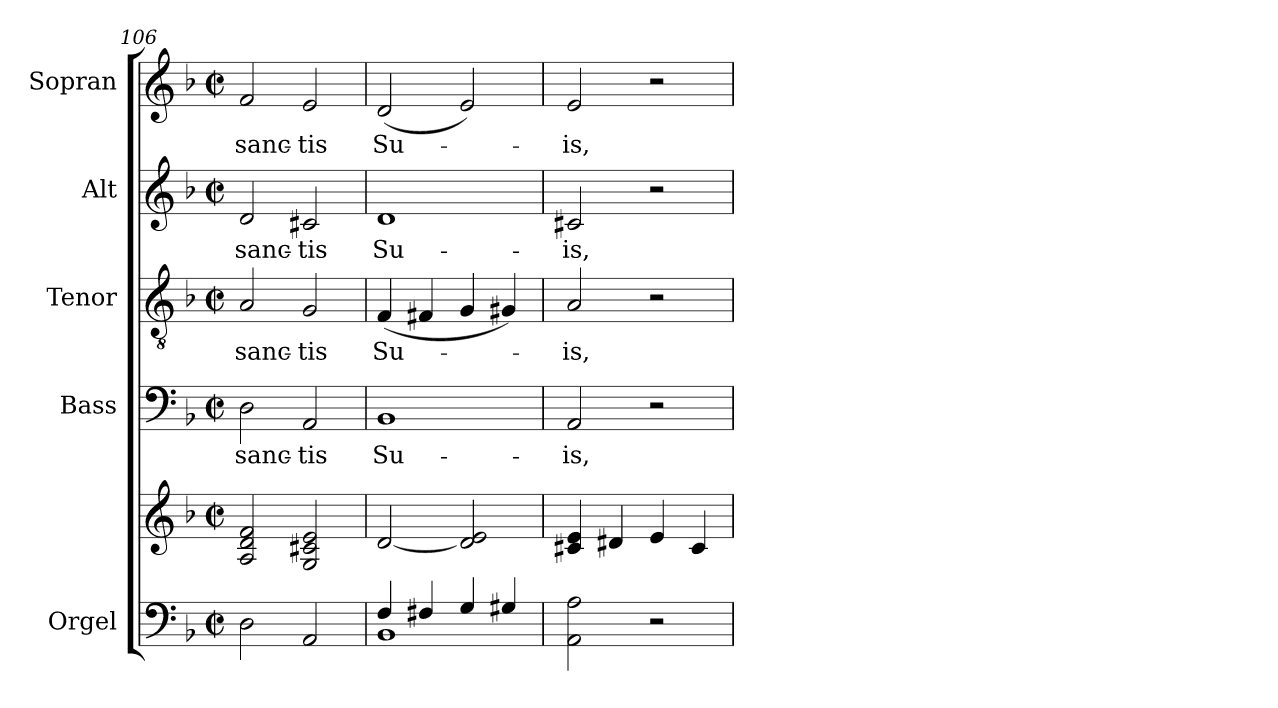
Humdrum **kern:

**kern	**kern	**kern	**text	**kern	**text	**kern	**text	**kern	**text
*part5	*part5	*part4	*part4	*part3	*part3	*part2	*part2	*part1	*part1
*staff6	*staff5	*staff4	*staff4	*staff3	*staff3	*staff2	*staff2	*staff1	*staff1
*I"Orgel	*	*I"Bass	*	*I"Tenor	*	*I"Alt	*	*I"Sopran	*
*I'Org.	*	*I'B.	*	*I'T.	*	*I'A.	*	*I'S.	*
*clefF4	*clefG2	*clefF4	*	*clefGv2	*	*clefG2	*	*clefG2	*
*k[b-]	*k[b-]	*k[b-]	*	*k[b-]	*	*k[b-]	*	*k[b-]	*
*F:	*F:	*F:	*	*F:	*	*F:	*	*F:	*
*M2/2	*M2/2	*M2/2	*	*M2/2	*	*M2/2	*	*M2/2	*
*met(c|)	*met(c|)	*met(c|)	*	*met(c|)	*	*met(c|)	*	*met(c|)	*
=106	=106	=106	=106	=106	=106	=106	=106	=106	=106
!	!	!	!LO:LY:b	!	!LO:LY:b	!	!LO:LY:b	!	!LO:LY:b
2D\	2A/ 2d/ 2f/	2D\	sanc-	2A/	sanc-	2d/	sanc-	2f/	sanc-
!	!	!	!LO:LY:b	!	!LO:LY:b	!	!LO:LY:b	!	!LO:LY:b
2AA/	2G/ 2c#X/ 2e/	2AA/	-tis	2G/	-tis	2c#X/	-tis	2e/	-tis
=107	=107	=107	=107	=107	=107	=107	=107	=107	=107
*^	*	*	*	*	*	*	*	*	*
!	!	!	!	!LO:LY:b	!	!LO:LY:b	!	!LO:LY:b	!	!LO:LY:b
4F/	1BB-	[2d/	1BB-	Su-	(<4F/	Su-	1d	Su-	(<2d/	Su-
4F#X/	.	.	.	.	4F#X/	.	.	.	.	.
4G/	.	2d/] 2e/	.	.	4G/	.	.	.	2e/)	.
4G#X/	.	.	.	.	4G#X/)	.	.	.	.	.
*v	*v	*	*	*	*	*	*	*	*	*
=108	=108	=108	=108	=108	=108	=108	=108	=108	=108
!	!	!	!LO:LY:b	!	!LO:LY:b	!	!LO:LY:b	!	!LO:LY:b
2AA\ 2A\	4c#X/ 4e/	2AA/	-is,	2A/	-is,	2c#X/	-is,	2e/	-is,
.	4d#X/	.	.	.	.	.	.	.	.
2r	4e/	2r	.	2r	.	2r	.	2r	.
.	4c#/	.	.	.	.	.	.	.	.
=	=	=	=	=	=	=	=	=	=
*-	*-	*-	*-	*-	*-	*-	*-	*-	*-
